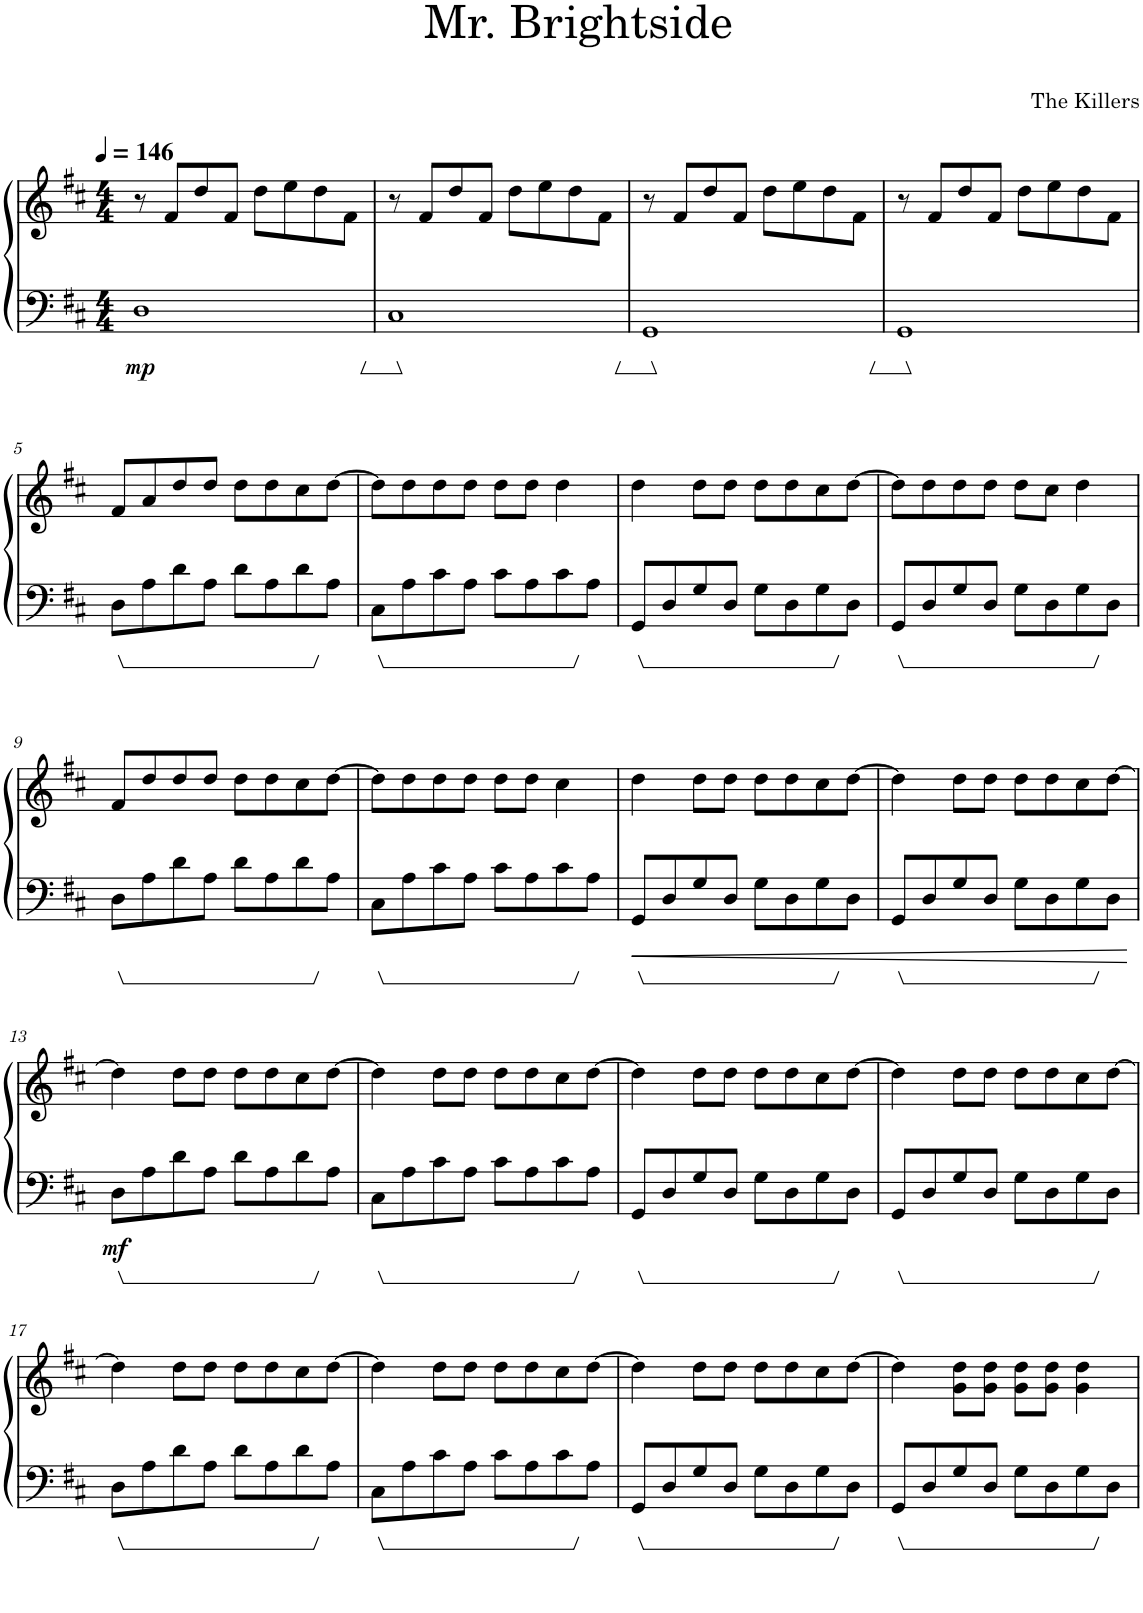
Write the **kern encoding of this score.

**kern	**kern	**dynam
*part1	*part1	*part1
*staff2	*staff1	*staff1/2
*I"Klavier	*	*
*I'Klav.	*	*
*clefF4	*clefG2	*
*k[f#c#]	*k[f#c#]	*
*M4/4	*M4/4	*
*MM146	*MM146	*
=1	=1	=1
!	!	!LO:DY:b=2
1D	8r	mp
.	8f#/L	.
.	8dd/	.
.	8f#/J	.
.	8dd\L	.
.	8ee\	.
.	8dd\	.
.	8f#\J	.
=2	=2	=2
1C#	8r	.
.	8f#/L	.
.	8dd/	.
.	8f#/J	.
.	8dd\L	.
.	8ee\	.
.	8dd\	.
.	8f#\J	.
=3	=3	=3
1GG	8r	.
.	8f#/L	.
.	8dd/	.
.	8f#/J	.
.	8dd\L	.
.	8ee\	.
.	8dd\	.
.	8f#\J	.
=4	=4	=4
1GG	8r	.
.	8f#/L	.
.	8dd/	.
.	8f#/J	.
.	8dd\L	.
.	8ee\	.
.	8dd\	.
.	8f#\J	.
!!LO:LB:g=z
=5	=5	=5
8D\L	8f#/L	.
8A\	8a/	.
8d\	8dd/	.
8A\J	8dd/J	.
8d\L	8dd\L	.
8A\	8dd\	.
8d\	8cc#\	.
8A\J	[8dd\J	.
=6	=6	=6
8C#\L	8dd\L]	.
8A\	8dd\	.
8c#\	8dd\	.
8A\J	8dd\J	.
8c#\L	8dd\L	.
8A\	8dd\J	.
8c#\	4dd\	.
8A\J	.	.
=7	=7	=7
8GG/L	4dd\	.
8D/	.	.
8G/	8dd\L	.
8D/J	8dd\J	.
8G\L	8dd\L	.
8D\	8dd\	.
8G\	8cc#\	.
8D\J	[8dd\J	.
=8	=8	=8
8GG/L	8dd\L]	.
8D/	8dd\	.
8G/	8dd\	.
8D/J	8dd\J	.
8G\L	8dd\L	.
8D\	8cc#\J	.
8G\	4dd\	.
8D\J	.	.
!!LO:LB:g=z
=9	=9	=9
8D\L	8f#/L	.
8A\	8dd/	.
8d\	8dd/	.
8A\J	8dd/J	.
8d\L	8dd\L	.
8A\	8dd\	.
8d\	8cc#\	.
8A\J	[8dd\J	.
=10	=10	=10
8C#\L	8dd\L]	.
8A\	8dd\	.
8c#\	8dd\	.
8A\J	8dd\J	.
8c#\L	8dd\L	.
8A\	8dd\J	.
8c#\	4cc#\	.
8A\J	.	.
=11	=11	=11
8GG/L	4dd\	.
8D/	.	.
8G/	8dd\L	.
8D/J	8dd\J	.
8G\L	8dd\L	.
8D\	8dd\	.
8G\	8cc#\	.
8D\J	[8dd\J	.
=12	=12	=12
8GG/L	4dd\]	.
8D/	.	.
8G/	8dd\L	.
8D/J	8dd\J	.
8G\L	8dd\L	.
8D\	8dd\	.
8G\	8cc#\	.
8D\J	[8dd\J	.
!!LO:LB:g=z
=13	=13	=13
!	!	!LO:DY:b=2
8D\L	4dd\]	mf
8A\	.	.
8d\	8dd\L	.
8A\J	8dd\J	.
8d\L	8dd\L	.
8A\	8dd\	.
8d\	8cc#\	.
8A\J	[8dd\J	.
=14	=14	=14
8C#\L	4dd\]	.
8A\	.	.
8c#\	8dd\L	.
8A\J	8dd\J	.
8c#\L	8dd\L	.
8A\	8dd\	.
8c#\	8cc#\	.
8A\J	[8dd\J	.
=15	=15	=15
8GG/L	4dd\]	.
8D/	.	.
8G/	8dd\L	.
8D/J	8dd\J	.
8G\L	8dd\L	.
8D\	8dd\	.
8G\	8cc#\	.
8D\J	[8dd\J	.
=16	=16	=16
8GG/L	4dd\]	.
8D/	.	.
8G/	8dd\L	.
8D/J	8dd\J	.
8G\L	8dd\L	.
8D\	8dd\	.
8G\	8cc#\	.
8D\J	[8dd\J	.
!!LO:LB:g=z
=17	=17	=17
8D\L	4dd\]	.
8A\	.	.
8d\	8dd\L	.
8A\J	8dd\J	.
8d\L	8dd\L	.
8A\	8dd\	.
8d\	8cc#\	.
8A\J	[8dd\J	.
=18	=18	=18
8C#\L	4dd\]	.
8A\	.	.
8c#\	8dd\L	.
8A\J	8dd\J	.
8c#\L	8dd\L	.
8A\	8dd\	.
8c#\	8cc#\	.
8A\J	[8dd\J	.
=19	=19	=19
8GG/L	4dd\]	.
8D/	.	.
8G/	8dd\L	.
8D/J	8dd\J	.
8G\L	8dd\L	.
8D\	8dd\	.
8G\	8cc#\	.
8D\J	[8dd\J	.
=20	=20	=20
8GG/L	4dd\]	.
8D/	.	.
8G/	8g\ 8dd\L	.
8D/J	8g\ 8dd\J	.
8G\L	8g\ 8dd\L	.
8D\	8g\ 8dd\J	.
8G\	4g\ 4dd\	.
8D\J	.	.
=	=	=
*-	*-	*-
